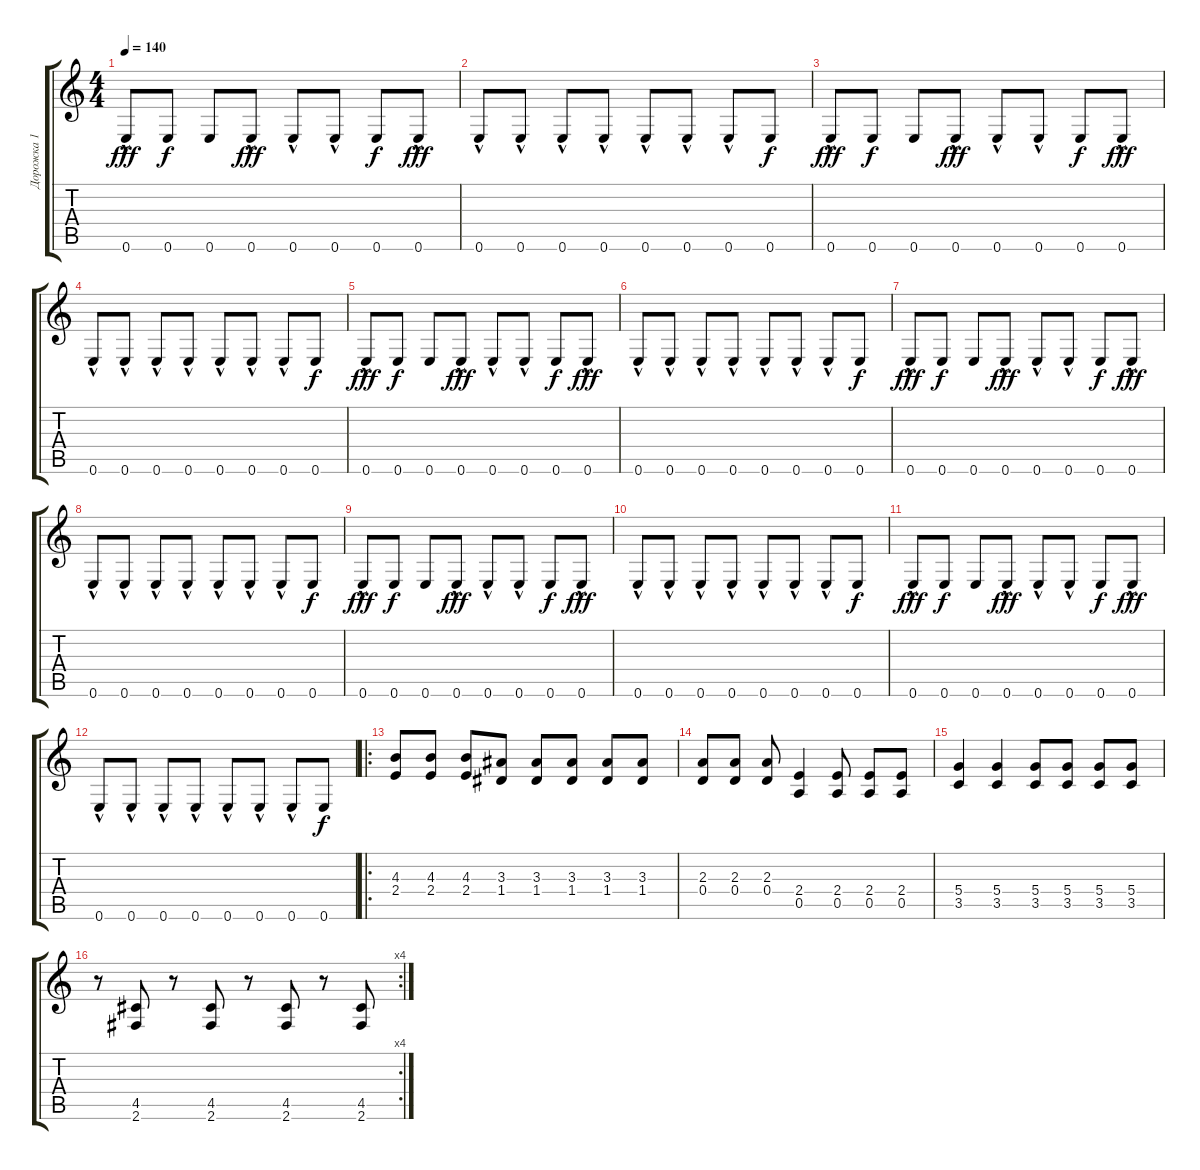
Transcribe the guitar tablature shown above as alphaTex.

\track ("Дорожка 1" "Дорожка 1") {instrument distortionguitar}
\staff {score tabs}
\tuning (E4 B3 G3 D3 A2 E2) {hide}
\ts (4 4)
\tempo 140
\clef g2
\ks c
0.6{hac}.8{dy fff} 0.6.8{dy f} 0.6.8 0.6{hac}.8{dy fff} 0.6{hac}.8 0.6{hac}.8 0.6.8{dy f} 0.6{hac}.8{dy fff} |
0.6{hac}.8 0.6{hac}.8 0.6{hac}.8 0.6{hac}.8 0.6{hac}.8 0.6{hac}.8 0.6{hac}.8 0.6.8{dy f} |
0.6{hac}.8{dy fff} 0.6.8{dy f} 0.6.8 0.6{hac}.8{dy fff} 0.6{hac}.8 0.6{hac}.8 0.6.8{dy f} 0.6{hac}.8{dy fff} |
0.6{hac}.8 0.6{hac}.8 0.6{hac}.8 0.6{hac}.8 0.6{hac}.8 0.6{hac}.8 0.6{hac}.8 0.6.8{dy f} |
0.6{hac}.8{dy fff} 0.6.8{dy f} 0.6.8 0.6{hac}.8{dy fff} 0.6{hac}.8 0.6{hac}.8 0.6.8{dy f} 0.6{hac}.8{dy fff} |
0.6{hac}.8 0.6{hac}.8 0.6{hac}.8 0.6{hac}.8 0.6{hac}.8 0.6{hac}.8 0.6{hac}.8 0.6.8{dy f} |
0.6{hac}.8{dy fff} 0.6.8{dy f} 0.6.8 0.6{hac}.8{dy fff} 0.6{hac}.8 0.6{hac}.8 0.6.8{dy f} 0.6{hac}.8{dy fff} |
0.6{hac}.8 0.6{hac}.8 0.6{hac}.8 0.6{hac}.8 0.6{hac}.8 0.6{hac}.8 0.6{hac}.8 0.6.8{dy f} |
0.6{hac}.8{dy fff} 0.6.8{dy f} 0.6.8 0.6{hac}.8{dy fff} 0.6{hac}.8 0.6{hac}.8 0.6.8{dy f} 0.6{hac}.8{dy fff} |
0.6{hac}.8 0.6{hac}.8 0.6{hac}.8 0.6{hac}.8 0.6{hac}.8 0.6{hac}.8 0.6{hac}.8 0.6.8{dy f} |
0.6{hac}.8{dy fff} 0.6.8{dy f} 0.6.8 0.6{hac}.8{dy fff} 0.6{hac}.8 0.6{hac}.8 0.6.8{dy f} 0.6{hac}.8{dy fff} |
0.6{hac}.8 0.6{hac}.8 0.6{hac}.8 0.6{hac}.8 0.6{hac}.8 0.6{hac}.8 0.6{hac}.8 0.6.8{dy f} |
\ro
(4.3 2.4).8{instrument distortionguitar} (4.3 2.4).8 (4.3 2.4).8 (3.3 1.4).8 (3.3 1.4).8 (3.3 1.4).8 (3.3 1.4).8 (3.3 1.4).8 |
(2.3 0.4).8 (2.3 0.4).8 (2.3 0.4).8 (2.4 0.5).4 (2.4 0.5).8 (2.4 0.5).8 (2.4 0.5).8 |
(5.4 3.5).4 (5.4 3.5).4 (5.4 3.5).8 (5.4 3.5).8 (5.4 3.5).8 (5.4 3.5).8 |
\rc 4
r.8 (4.5 2.6).8 r.8 (4.5 2.6).8 r.8 (4.5 2.6).8 r.8 (4.5 2.6).8
